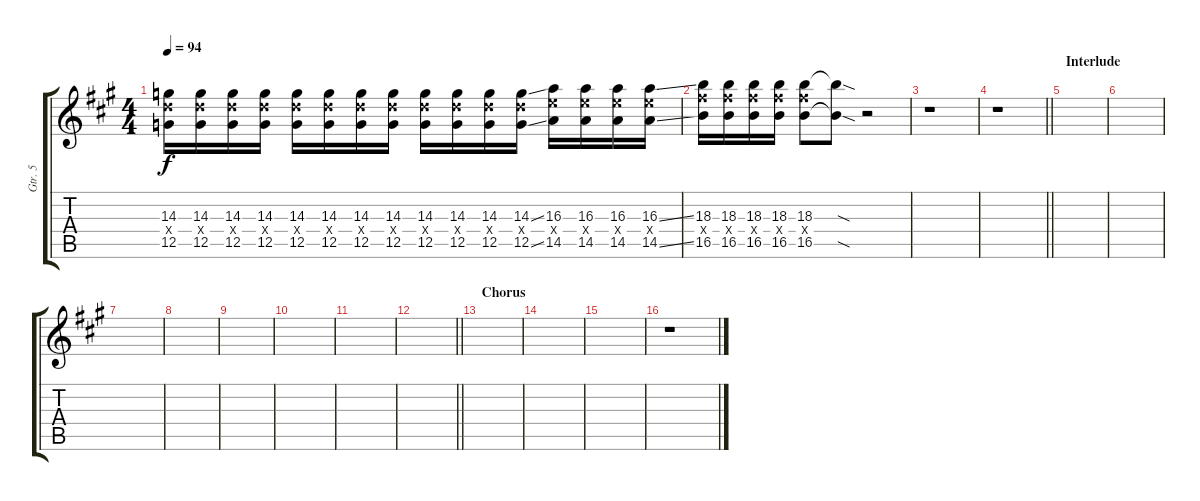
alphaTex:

\track ("Gtr. 5" "Gtr. 5") {instrument distortionguitar}
\staff {score tabs}
\tuning (D4 A3 F3 C3 G2 C2) {hide}
\ts (4 4)
\tempo 94
\clef g2
\ks a
(14.3 14.4{x} 12.5).16{dy f} (14.3 14.4{x} 12.5).16 (14.3 14.4{x} 12.5).16 (14.3 14.4{x} 12.5).16 (14.3 14.4{x} 12.5).16 (14.3 14.4{x} 12.5).16 (14.3 14.4{x} 12.5).16 (14.3 14.4{x} 12.5).16 (14.3 14.4{x} 12.5).16 (14.3 14.4{x} 12.5).16 (14.3 14.4{x} 12.5).16 (14.3{ss} 14.4{x} 12.5{ss}).16 (16.3 16.4{x} 14.5).16 (16.3 16.4{x} 14.5).16 (16.3 16.4{x} 14.5).16 (16.3{ss} 16.4{x} 14.5{ss}).16 |
(18.3 18.4{x} 16.5).16 (18.3 18.4{x} 16.5).16 (18.3 18.4{x} 16.5).16 (18.3 18.4{x} 16.5).16 (18.3 18.4{x} 16.5).8 (18.3{sod t} 16.5{sod t}).8 r.2 |
r.1 |
\barLineRight lightlight
r.1 |
\section ("" "Interlude")
|
|
|
|
|
|
|
\barLineRight lightlight
|
\section ("" "Chorus")
|
|
|
r.1
